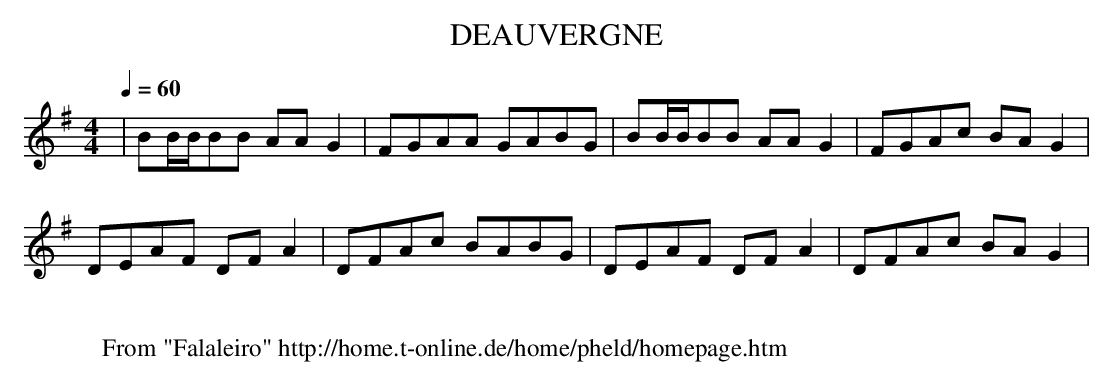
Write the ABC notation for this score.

X:1
T:DEAUVERGNE
M:4/4
L:1/8
Q:1/4=60
K:G
|BB/2B/2BB AAG2|FGAA GABG|BB/2B/2BB AAG2|FGAc BAG2|
DEAF DFA2|DFAc BABG|DEAF DFA2|DFAc BAG2|
W:
W: From "Falaleiro" http://home.t-online.de/home/pheld/homepage.htm
